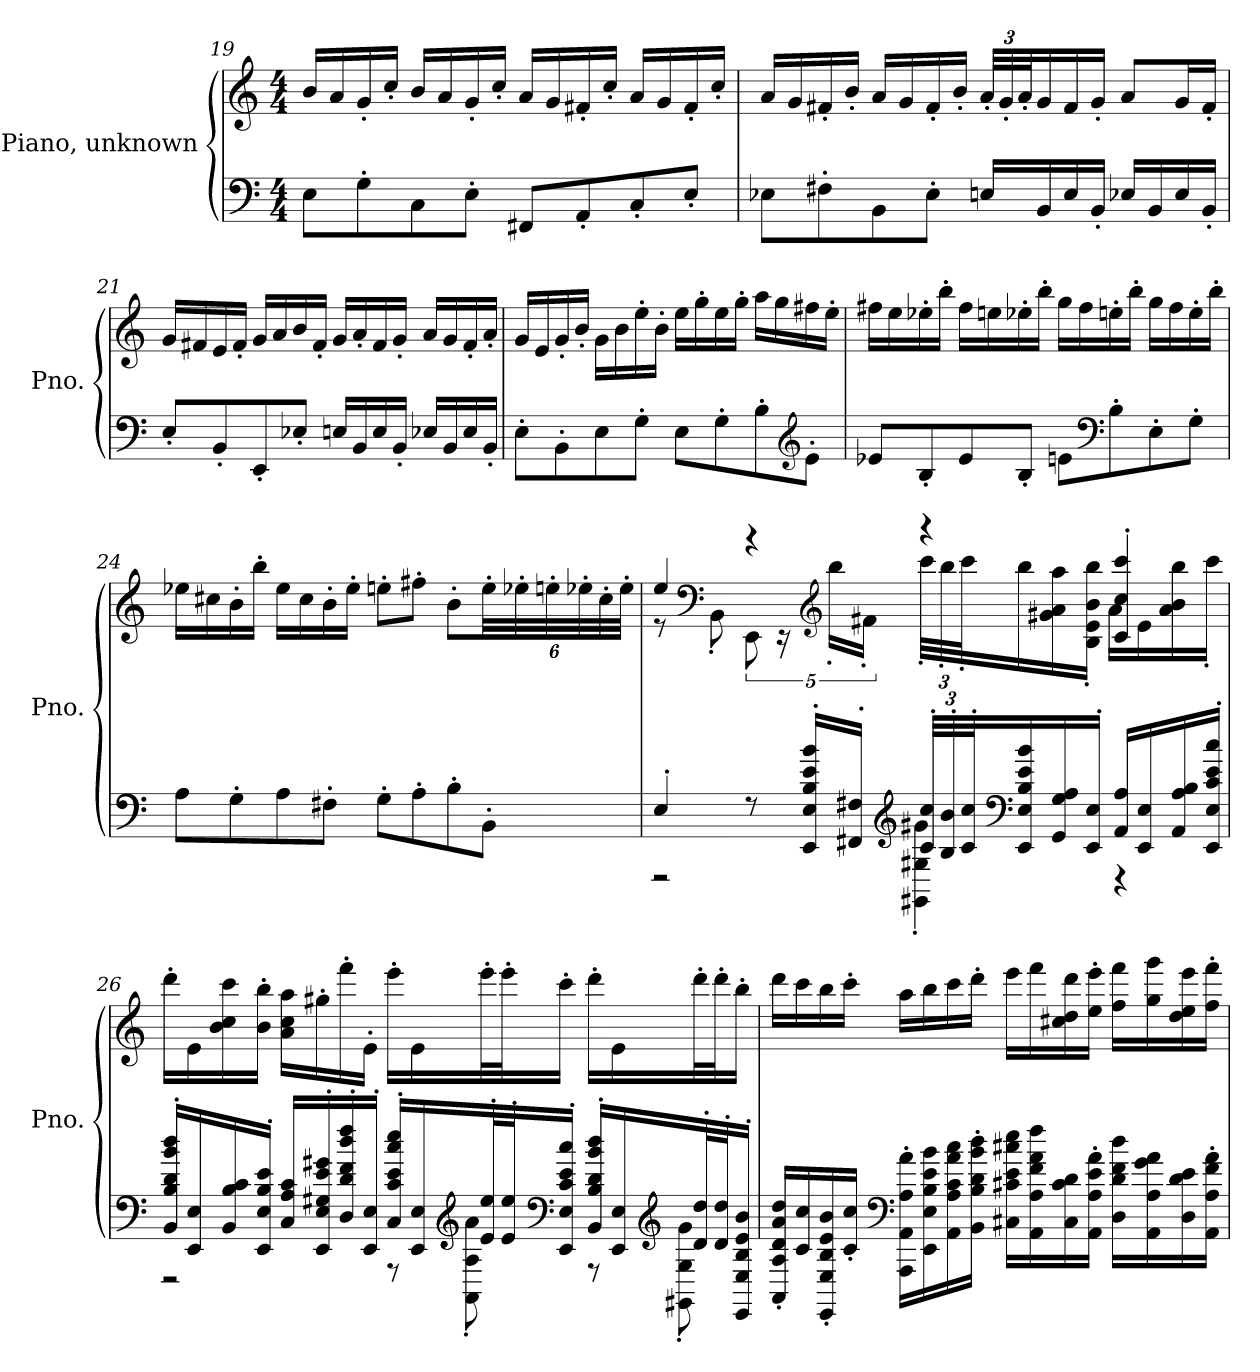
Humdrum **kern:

**kern	**kern
*part1	*part1
*staff2	*staff1
*I"Piano, unknown	*
*I'Pno.	*
!!LO:LB:g=z
*clefF4	*clefG2
*k[]	*k[]
*M4/4	*M4/4
=19	=19
8E\L	16b/LL
.	16a/
8G'\	16g'/
.	16cc'/JJ
8C\	16b/LL
.	16a/
8E'\J	16g'/
.	16cc'/JJ
8FF#X/L	16a/LL
.	16g/
8AA'/	16f#X'/
.	16cc'/JJ
8C'/	16a/LL
.	16g/
8E'/J	16f#'/
.	16cc'/JJ
=20	=20
8E-X\L	16a/LL
.	16g/
8F#X'\	16f#X'/
.	16b'/JJ
8BB\	16a/LL
.	16g/
8E-'\J	16f#'/
.	16b'/JJ
*	*Xbrackettup
16En/LL	48a'/LLL
.	48g'/
.	48a'/J
16BB/	16g/
16E/	16f#/
16BB'/JJ	16g'/JJ
16E-X/LL	8a/L
16BB/	.
16E-/	16g/L
16BB'/JJ	16f#'/JJ
!!LO:LB:g=z
=21	=21
8E'/L	16g/LL
.	16f#X/
8BB'/	16e/
.	16f#'/JJ
8EE'/	16g/LL
.	16a/
8E-X'/J	16b/
.	16f#'/JJ
16En/LL	16g/LL
16BB/	16a'/
16E/	16f#/
16BB'/JJ	16g'/JJ
16E-X/LL	16a/LL
16BB/	16g/
16E-/	16f#'/
16BB'/JJ	16a'/JJ
=22	=22
8E'\L	16g/LL
.	16e/
8BB'\	16g'/
.	16b'/JJ
8E\	16g\LL
.	16b\
8G'\J	16ee'\
.	16b'\JJ
8E\L	16ee\LL
.	16gg'\
8G'\	16ee\
.	16gg'\JJ
8B'\	16aa\LL
.	16gg\
*clefG2	*
8e'\J	16ff#X\
.	16ee'\JJ
!!LO:LB:g=z
=23	=23
8e-X/L	16ff#X\LL
.	16ee\
8B'/	16ee-X'\
.	16bb'\JJ
8e-/	16ff#\LL
.	16een\
8B'/J	16ee-X'\
.	16bb'\JJ
8en\L	16gg\LL
.	16ff#\
*clefF4	*
8B'\	16een'\
.	16bb'\JJ
8E'\	16gg\LL
.	16ff#\
8G'\J	16ee'\
.	16bb'\JJ
=24	=24
8A\L	16ee-X\LL
.	16cc#X\
8G'\	16b'\
.	16bb'\JJ
8A\	16ee-\LL
.	16cc#\
8F#X'\J	16b'\
.	16ee-'\JJ
8G'\L	8een'\L
8A'\	8ff#X'\J
8B'\	8b'\L
8BB'\J	48ee'\LL
.	48ee-X'\
.	48een'\
.	48ee-X'\
.	48cc#'\
.	48ee-'\JJJ
!!LO:PB:g=z
=25	=25
*^	*^
4E'/	2r	4ee/	8r
*	*	*clefF4	*
.	.	.	8BB'\
*	*	*	*brackettup
8r	.	4r	10EE\
.	.	.	20r
16EE/' 16E/' 16B/' 16e/' 16b/'LL	.	.	.
*	*	*clefG2	*
.	.	.	20bb'\LL
16FF#X/' 16F#X/'JJ	.	.	.
.	.	.	20f#X'\JJ
*clefG2	*	*	*
*Xbrackettup	*	*	*Xbrackettup
48c/' 48cc/'LLL	4GG#X\' 4G#X\' 4g#X\'	4r	48ccc'\LLL
48B/' 48b/'	.	.	48bb'\
48c/' 48cc/'J	.	.	48ccc'\J
*clefF4	*	*	*
16EE/ 16E/ 16B/ 16e/ 16b/	.	.	16bb\
16GG#/ 16G#/ 16A/	.	.	16g#X\ 16a\ 16aa\
16EE/' 16E/'JJ	.	.	16B\' 16e\' 16b\' 16bb\'JJ
16AA/ 16A/LL	4r	4c/' 4cc/' 4ccc/'	16a\LL
16EE/ 16E/	.	.	16e\
16AA/ 16A/ 16B/	.	.	16a\ 16b\ 16bb\
16EE/' 16E/' 16c/' 16e/' 16cc/'JJ	.	.	16ccc'\JJ
*	*	*v	*v
!!LO:LB:g=z
=26	=26	=26
16BB/' 16B/' 16d/' 16b/' 16dd/'LL	2r	16ddd'\LL
16EE/ 16E/	.	16e\
16BB/ 16B/ 16c/	.	16b\ 16cc\ 16ccc\
16EE/' 16E/' 16B/' 16e/'JJ	.	16b\' 16bb\'JJ
16C/ 16A/ 16c/LL	.	16a\ 16cc\ 16aa\LL
16EE/' 16E/' 16G#X/' 16e/' 16g#X/'	.	16gg#X'\
16D/' 16d/' 16f/' 16dd/' 16ff/'	.	16fff'\
16EE/' 16E/'JJ	.	16e'\JJ
16C/' 16c/' 16e/' 16cc/' 16ee/'LL	8r	16eee'\LL
16EE/ 16E/	.	16e\
*clefG2	*	*
32e/' 32ee/'L	8AA\' 8A\' 8a\'	32eee'\L
32e/' 32ee/'J	.	32eee'\J
*clefF4	*	*
16EE/' 16E/' 16c/' 16e/' 16cc/'JJ	.	16ccc'\JJ
16BB/' 16B/' 16d/' 16b/' 16dd/'LL	8r	16ddd'\LL
16EE/ 16E/	.	16e\
*clefG2	*	*
32d/' 32dd/'L	8GG#X\' 8G#\' 8g#\'	32ddd'\L
32d/' 32dd/'J	.	32ddd'\J
16EE/' 16E/' 16B/' 16e/' 16b/'JJ	.	16bb'\JJ
*v	*v	*
!!LO:LB:g=z
=27	=27
16AA/' 16A/' 16d/' 16a/' 16dd/'LL	16ddd\LL
16c/ 16cc/	16ccc\
16EE/' 16E/' 16B/' 16e/' 16b/'	16bb\
16c/' 16cc/'JJ	16ccc'\JJ
*clefF4	*
16AAA\' 16AA\' 16A\' 16a\'LL	16aa\LL
16EE\ 16E\ 16B\ 16e\ 16b\	16bb\
16AA\ 16A\ 16c\ 16a\ 16cc\	16ccc\
16BB\' 16B\' 16d\' 16b\' 16dd\'JJ	16ddd'\JJ
16C#X\ 16c#X\ 16e\ 16cc#X\ 16ee\LL	16eee\LL
16AA\ 16A\ 16f\ 16a\ 16ff\	16fff\
16C#\ 16c#\ 16d\	16cc#X\ 16dd\ 16ddd\
16AA\' 16A\' 16e\' 16a\'JJ	16ee\' 16eee\'JJ
16D\ 16d\ 16f\ 16dd\LL	16ff\ 16fff\LL
16AA\ 16A\ 16g\ 16a\	16gg\ 16ggg\
16D\ 16d\ 16e\	16dd\ 16ee\ 16eee\
16AA\' 16A\' 16f\' 16a\'JJ	16ff\' 16fff\'JJ
=	=
*-	*-
